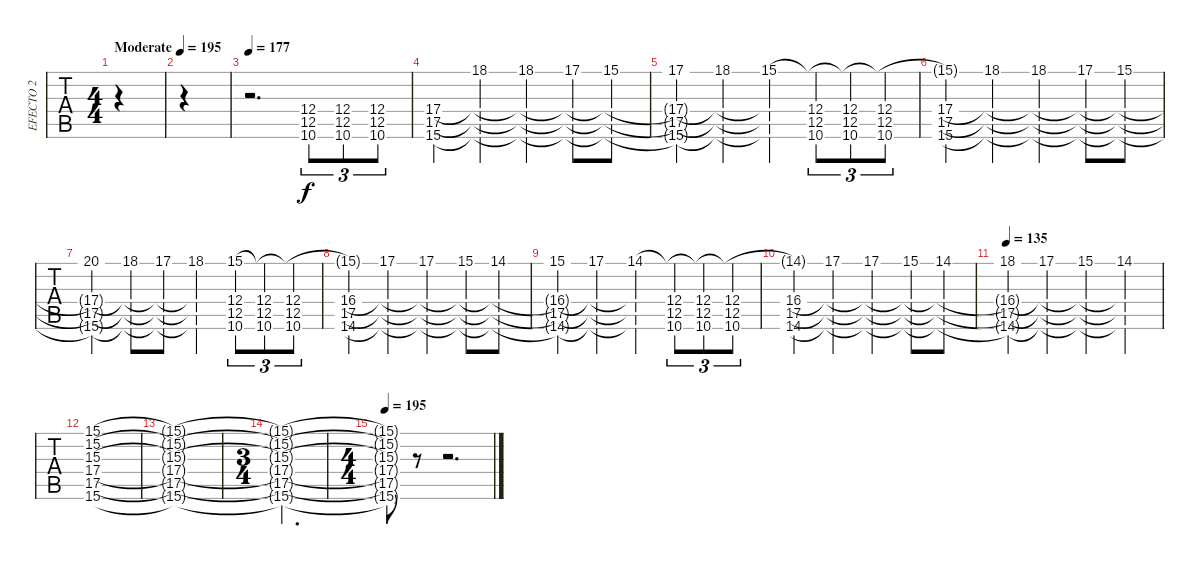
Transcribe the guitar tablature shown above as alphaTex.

\track ("EFECTO 2" "EFECTO 2") {instrument churchorgan}
\staff {tabs}
\tuning (Eb4 Bb3 Gb3 Db3 Ab2 Eb2) {hide}
\ts (4 4)
\tempo (195 "Moderate")
\clef g2
\ks c
|
|
\tempo 177
r.2{d} (12.4 12.5 10.6).8{tu (3 2)} (12.4 12.5 10.6).8{tu (3 2)} (12.4 12.5 10.6).8{tu (3 2)} |
(17.4 17.5 15.6).4 (18.1 17.4{t} 17.5{t} 15.6{t}).4 (18.1 17.4{t} 17.5{t} 15.6{t}).4 (17.1 17.4{t} 17.5{t} 15.6{t}).8 (15.1 17.4{t} 17.5{t} 15.6{t}).8 |
(17.1 17.4{t} 17.5{t} 15.6{t}).4 (18.1 17.4{t} 17.5{t} 15.6{t}).4 (15.1 17.4{t} 17.5{t} 15.6{t}).4 (15.1{t} 12.4 12.5 10.6).8{tu (3 2)} (15.1{t} 12.4 12.5 10.6).8{tu (3 2)} (15.1{t} 12.4 12.5 10.6).8{tu (3 2)} |
(15.1{t} 17.4 17.5 15.6).4 (18.1 17.4{t} 17.5{t} 15.6{t}).4 (18.1 17.4{t} 17.5{t} 15.6{t}).4 (17.1 17.4{t} 17.5{t} 15.6{t}).8 (15.1 17.4{t} 17.5{t} 15.6{t}).8 |
(20.1 17.4{t} 17.5{t} 15.6{t}).4 (18.1 17.4{t} 17.5{t} 15.6{t}).8 (17.1 17.4{t} 17.5{t} 15.6{t}).8 (18.1 17.4{t} 17.5{t} 15.6{t}).4 (15.1 12.4 12.5 10.6).8{tu (3 2)} (15.1{t} 12.4 12.5 10.6).8{tu (3 2)} (15.1{t} 12.4 12.5 10.6).8{tu (3 2)} |
(15.1{t} 16.4 17.5 14.6).4 (17.1 16.4{t} 17.5{t} 14.6{t}).4 (17.1 16.4{t} 17.5{t} 14.6{t}).4 (15.1 16.4{t} 17.5{t} 14.6{t}).8 (14.1 16.4{t} 17.5{t} 14.6{t}).8 |
(15.1 16.4{t} 17.5{t} 14.6{t}).4 (17.1 16.4{t} 17.5{t} 14.6{t}).4 (14.1 16.4{t} 17.5{t} 14.6{t}).4 (14.1{t} 12.4 12.5 10.6).8{tu (3 2)} (14.1{t} 12.4 12.5 10.6).8{tu (3 2)} (14.1{t} 12.4 12.5 10.6).8{tu (3 2)} |
(14.1{t} 16.4 17.5 14.6).4 (17.1 16.4{t} 17.5{t} 14.6{t}).4 (17.1 16.4{t} 17.5{t} 14.6{t}).4 (15.1 16.4{t} 17.5{t} 14.6{t}).8 (14.1 16.4{t} 17.5{t} 14.6{t}).8 |
\tempo 135
(18.1 16.4{t} 17.5{t} 14.6{t}).4 (17.1 16.4{t} 17.5{t} 14.6{t}).4 (15.1 16.4{t} 17.5{t} 14.6{t}).4 (14.1 16.4{t} 17.5{t} 14.6{t}).4 |
(15.1 15.2 15.3 17.4 17.5 15.6).1 |
(15.1{t} 15.2{t} 15.3{t} 17.4{t} 17.5{t} 15.6{t}).1{dy f} |
\ts (3 4)
(15.1{t} 15.2{t} 15.3{t} 17.4{t} 17.5{t} 15.6{t}).2{d} |
\ts (4 4)
\tempo 195
(15.1{t} 15.2{t} 15.3{t} 17.4{t} 17.5{t} 15.6{t}).8 r.8 r.2{d}
